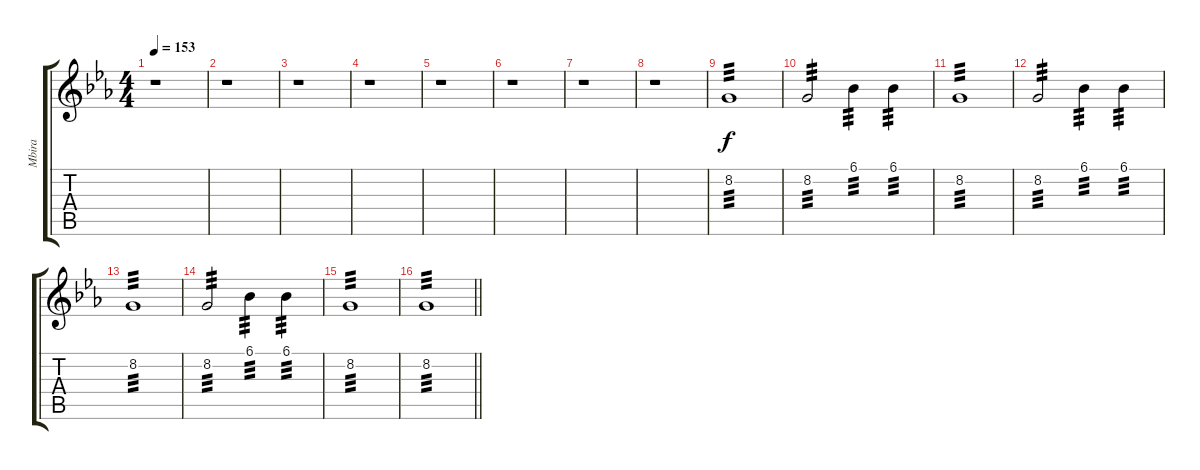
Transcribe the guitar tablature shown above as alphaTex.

\track ("Mbira" "Mbira") {instrument pad1newage}
\staff {score tabs}
\tuning (E4 B3 G3 D3 A2 E2) {hide}
\ts (4 4)
\tempo 153
\clef g2
\ks eb
r.1{dy f instrument pad1newage} |
r.1 |
r.1 |
r.1 |
r.1 |
r.1 |
r.1 |
r.1 |
8.2.1{tp 3} |
8.2.2{tp 3} 6.1.4{tp 3} 6.1.4{tp 3} |
8.2.1{tp 3} |
8.2.2{tp 3} 6.1.4{tp 3} 6.1.4{tp 3} |
8.2.1{tp 3} |
8.2.2{tp 3} 6.1.4{tp 3} 6.1.4{tp 3} |
8.2.1{tp 3} |
\barLineRight lightlight
8.2.1{tp 3}
